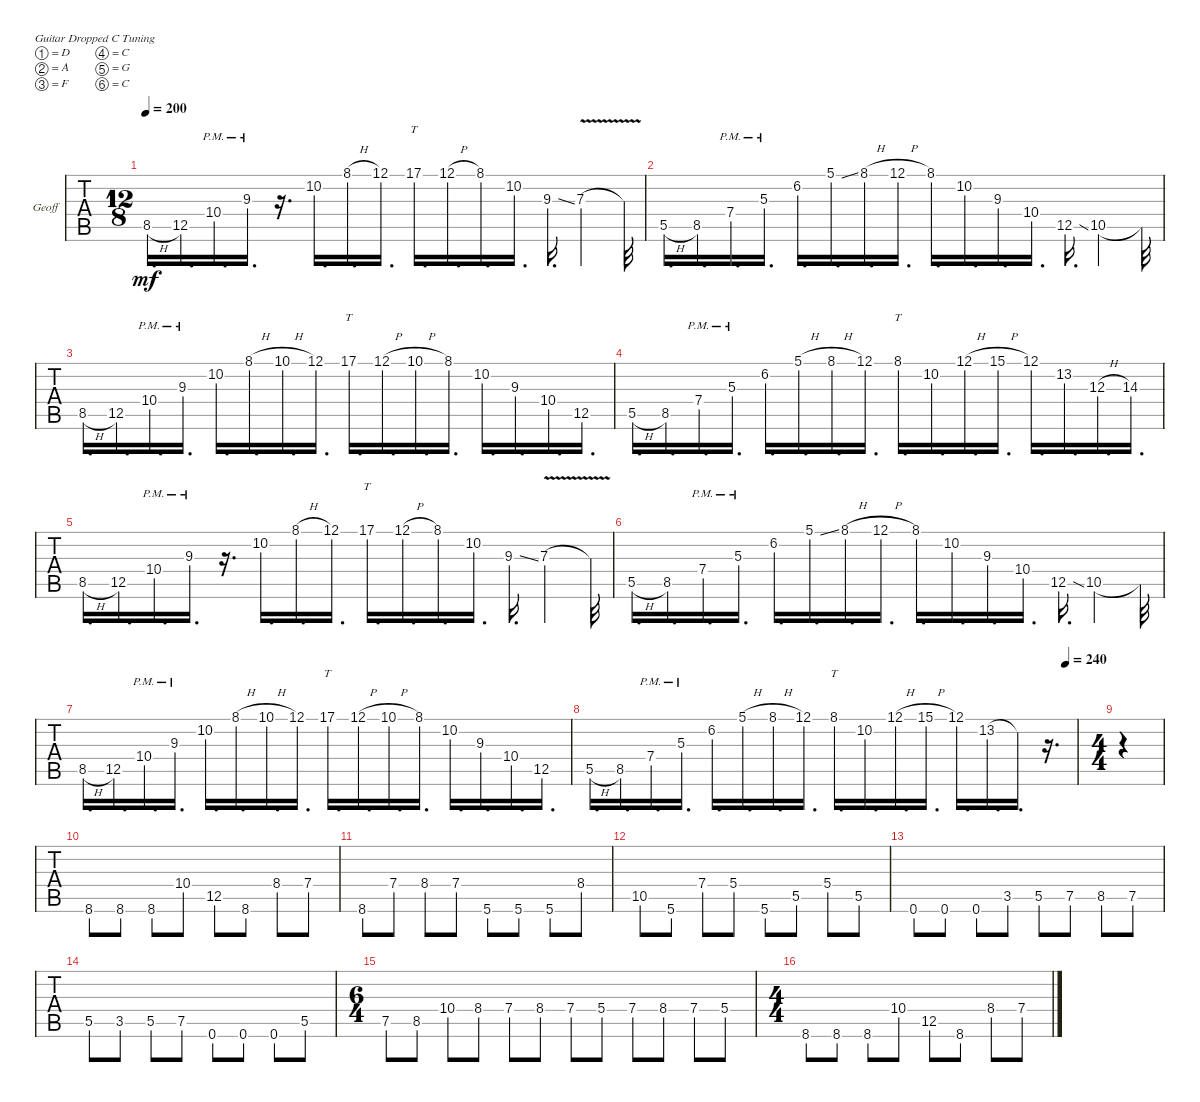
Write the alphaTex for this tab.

\bracketExtendMode groupsimilarinstruments
\firstSystemTrackNameOrientation horizontal
\otherSystemsTrackNameOrientation horizontal
\track ("GeoFuck" "Geoff") {instrument acousticgrandpiano}
\staff {tabs}
\tuning (D4 A3 F3 C3 G2 C2)
\displaytranspose 12
\ts (12 8)
\tempo 200
\clef g2
\ks c
8.5{h}.16{d dy mf} 12.5.16{d} 10.4{pm}.16{d} 9.3{pm}.16{d} r.16{d} 10.2.16{d} 8.1{h}.16{d} 12.1.16{d} 17.1.16{tt d} 12.1{h}.16{d} 8.1.16{d} 10.2.16{d} 9.3{ss}.16{d} 7.3{v}.4 7.3{t}.32 |
5.5{h}.16{d} 8.5.16{d} 7.4{pm}.16{d} 5.3{pm}.16{d} 6.2.16{d} 5.1{ss}.16{d} 8.1{h}.16{d} 12.1{h}.16{d} 8.1.16{d} 10.2.16{d} 9.3.16{d} 10.4.16{d} 12.5{ss}.16{d} 10.5.4 10.5{t}.32 |
8.5{h}.16{d} 12.5.16{d} 10.4{pm}.16{d} 9.3{pm}.16{d} 10.2.16{d} 8.1{h}.16{d} 10.1{h}.16{d} 12.1.16{d} 17.1.16{tt d} 12.1{h}.16{d} 10.1{h}.16{d} 8.1.16{d} 10.2.16{d} 9.3.16{d} 10.4.16{d} 12.5.16{d} |
5.5{h}.16{d} 8.5.16{d} 7.4{pm}.16{d} 5.3{pm}.16{d} 6.2.16{d} 5.1{h}.16{d} 8.1{h}.16{d} 12.1.16{d} 8.1.16{tt d} 10.2.16{d} 12.1{h}.16{d} 15.1{h}.16{d} 12.1.16{d} 13.2.16{d} 12.3{h}.16{d} 14.3.16{d} |
8.5{h}.16{d} 12.5.16{d} 10.4{pm}.16{d} 9.3{pm}.16{d} r.16{d} 10.2.16{d} 8.1{h}.16{d} 12.1.16{d} 17.1.16{tt d} 12.1{h}.16{d} 8.1.16{d} 10.2.16{d} 9.3{ss}.16{d} 7.3{v}.4 7.3{t}.32 |
5.5{h}.16{d} 8.5.16{d} 7.4{pm}.16{d} 5.3{pm}.16{d} 6.2.16{d} 5.1{ss}.16{d} 8.1{h}.16{d} 12.1{h}.16{d} 8.1.16{d} 10.2.16{d} 9.3.16{d} 10.4.16{d} 12.5{ss}.16{d} 10.5.4 10.5{t}.32 |
8.5{h}.16{d} 12.5.16{d} 10.4{pm}.16{d} 9.3{pm}.16{d} 10.2.16{d} 8.1{h}.16{d} 10.1{h}.16{d} 12.1.16{d} 17.1.16{tt d} 12.1{h}.16{d} 10.1{h}.16{d} 8.1.16{d} 10.2.16{d} 9.3.16{d} 10.4.16{d} 12.5.16{d} |
\tempo (240 0.978261)
5.5{h}.16{d} 8.5.16{d} 7.4{pm}.16{d} 5.3{pm}.16{d} 6.2.16{d} 5.1{h}.16{d} 8.1{h}.16{d} 12.1.16{d} 8.1.16{tt d} 10.2.16{d} 12.1{h}.16{d} 15.1{h}.16{d} 12.1.16{d} 13.2.16{d} 13.2{t}.16{d} r.16{d} |
\ts (4 4)
|
8.6.8 8.6.8 8.6.8 10.4.8 12.5.8 8.6.8 8.4.8 7.4.8 |
8.6.8 7.4.8 8.4.8 7.4.8 5.6.8 5.6.8 5.6.8 8.4.8 |
10.5.8 5.6.8 7.4.8 5.4.8 5.6.8 5.5.8 5.4.8 5.5.8 |
0.6.8 0.6.8 0.6.8 3.5.8 5.5.8 7.5.8 8.5.8 7.5.8 |
5.5.8 3.5.8 5.5.8 7.5.8 0.6.8 0.6.8 0.6.8 5.5.8 |
\ts (6 4)
7.5.8 8.5.8 10.4.8 8.4.8 7.4.8 8.4.8 7.4.8 5.4.8 7.4.8 8.4.8 7.4.8 5.4.8 |
\ts (4 4)
8.6.8 8.6.8 8.6.8 10.4.8 12.5.8 8.6.8 8.4.8 7.4.8
